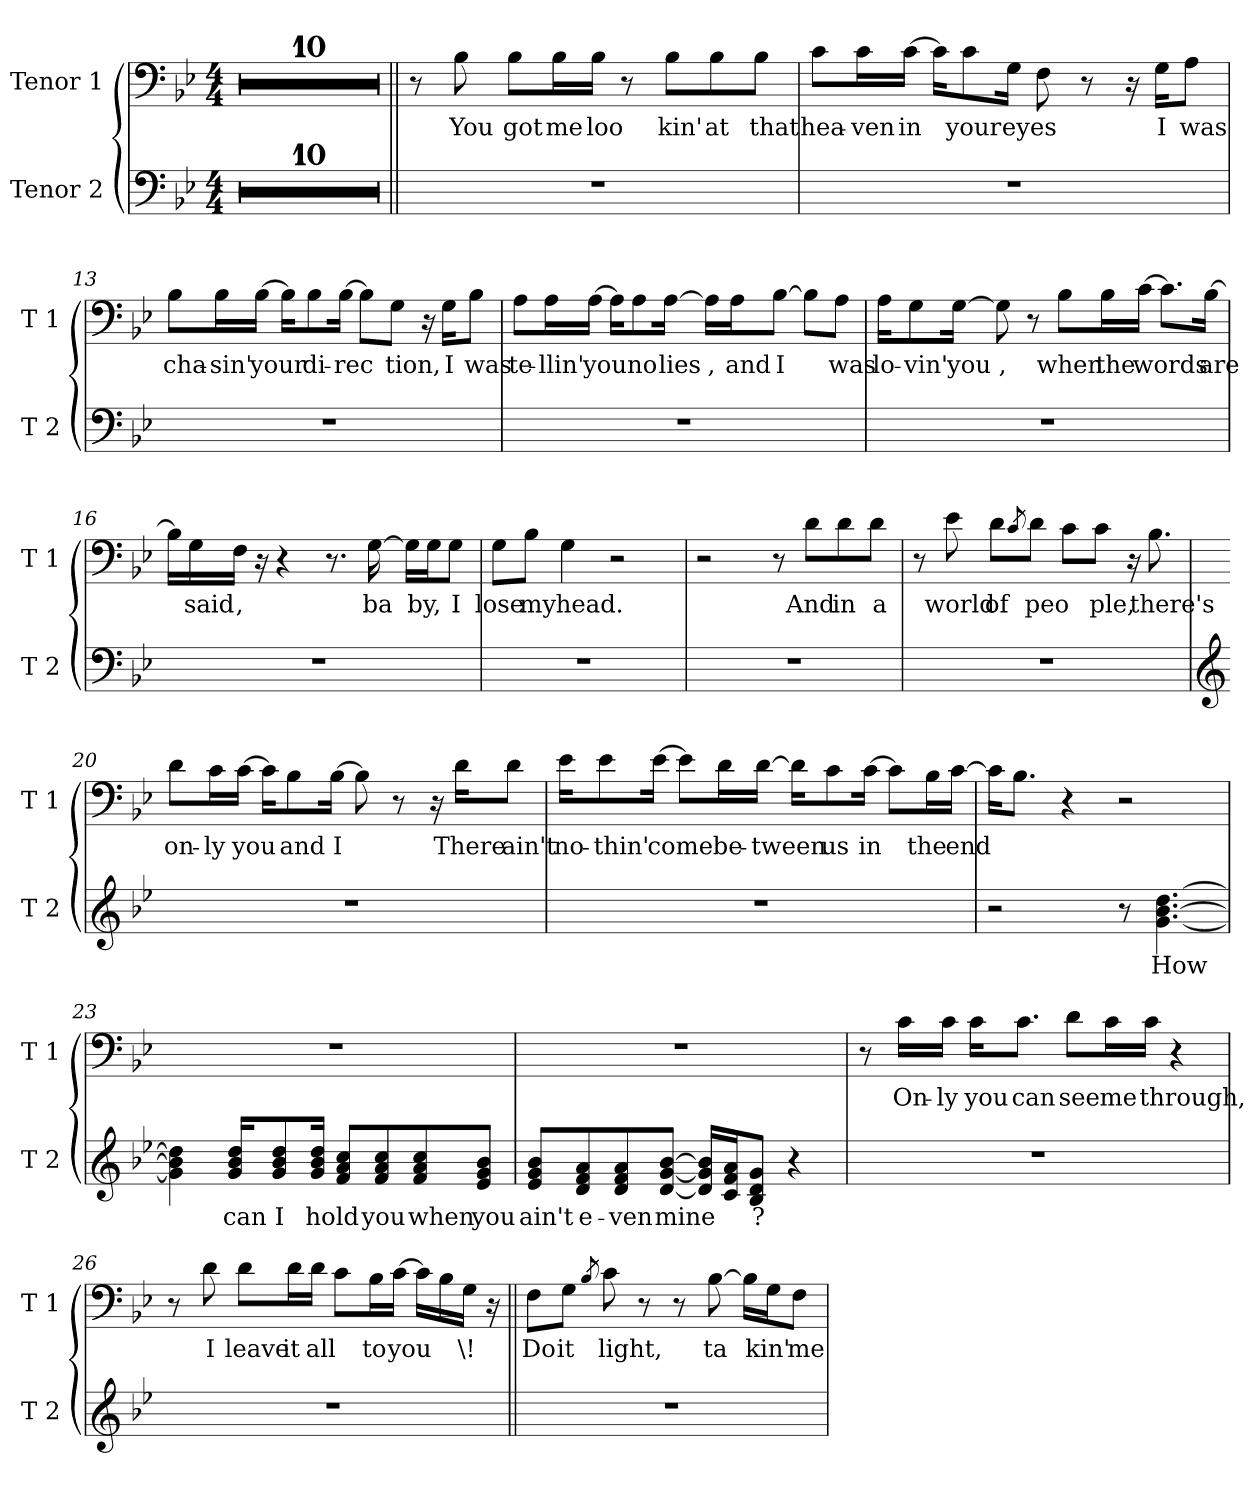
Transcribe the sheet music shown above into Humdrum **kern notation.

**kern	**text	**kern	**text
*part2	*part2	*part1	*part1
*staff2	*staff2	*staff1	*staff1
*I"Tenor 2	*	*I"Tenor 1	*
*I'T 2	*	*I'T 1	*
*clefF4	*	*clefF4	*
*k[b-e-]	*	*k[b-e-]	*
*g:	*	*g:	*
*M4/4	*	*M4/4	*
=1	=1	=1	=1
1r	.	1r	.
=2	=2	=2	=2
1r	.	1r	.
=3	=3	=3	=3
1r	.	1r	.
=4	=4	=4	=4
1r	.	1r	.
=5	=5	=5	=5
1r	.	1r	.
=6	=6	=6	=6
1r	.	1r	.
=7	=7	=7	=7
1r	.	1r	.
=8	=8	=8	=8
1r	.	1r	.
=9	=9	=9	=9
1r	.	1r	.
=10	=10	=10	=10
1r	.	1r	.
!!LO:LB:g=z
=11||	=11||	=11||	=11||
1r	.	8r	.
!	!	!	!LO:LY:b
.	.	8B-\	You
!	!	!	!LO:LY:b
.	.	8B-\L	got
!	!	!	!LO:LY:b
.	.	16B-\L	me
!	!	!	!LO:LY:b
.	.	16B-\JJ	loo
.	.	8r	.
!	!	!	!LO:LY:b
.	.	8B-\L	kin'
!	!	!	!LO:LY:b
.	.	8B-\	at
!	!	!	!LO:LY:b
.	.	8B-\J	that
=12	=12	=12	=12
!	!	!	!LO:LY:b
1r	.	8c\L	hea-
!	!	!	!LO:LY:b
.	.	16c\L	-ven
!	!	!	!LO:LY:b
.	.	[16c\JJ	in
.	.	16c\KL]	.
!	!	!	!LO:LY:b
.	.	8c\	your
!	!	!	!LO:LY:b
.	.	16G\Jk	eyes
!	!	!	!LO:LY:b
.	.	8F\	.
.	.	8r	.
.	.	16r	.
!	!	!	!LO:LY:b
.	.	16G\KL	I
!	!	!	!LO:LY:b
.	.	8A\J	was
=13	=13	=13	=13
!	!	!	!LO:LY:b
1r	.	8B-\L	cha-
!	!	!	!LO:LY:b
.	.	16B-\L	-sin'
!	!	!	!LO:LY:b
.	.	[16B-\JJ	your
.	.	16B-\KL]	.
!	!	!	!LO:LY:b
.	.	8B-\	di-
!	!	!	!LO:LY:b
.	.	[16B-\Jk	-rec
.	.	8B-\L]	.
!	!	!	!LO:LY:b
.	.	8G\J	tion,
.	.	16r	.
!	!	!	!LO:LY:b
.	.	16G\KL	I
!	!	!	!LO:LY:b
.	.	8B-\J	was
!!LO:LB:g=z
=14	=14	=14	=14
!	!	!	!LO:LY:b
1r	.	8A\L	te-
!	!	!	!LO:LY:b
.	.	16A\L	-llin'
!	!	!	!LO:LY:b
.	.	[16A\JJ	you
.	.	16A\KL]	.
!	!	!	!LO:LY:b
.	.	8A\	no
!	!	!	!LO:LY:b
.	.	[16A\Jk	lies
!	!	!	!LO:LY:b
.	.	16A\LL]	,
!	!	!	!LO:LY:b
.	.	16A\J	and
!	!	!	!LO:LY:b
.	.	[8B-\J	I
.	.	8B-\L]	.
!	!	!	!LO:LY:b
.	.	8A\J	was
=15	=15	=15	=15
!	!	!	!LO:LY:b
1r	.	16A\KL	lo-
!	!	!	!LO:LY:b
.	.	8G\	-vin'
!	!	!	!LO:LY:b
.	.	[16G\Jk	you
!	!	!	!LO:LY:b
.	.	8G\]	,
.	.	8r	.
!	!	!	!LO:LY:b
.	.	8B-\L	when
!	!	!	!LO:LY:b
.	.	16B-\L	the
!	!	!	!LO:LY:b
.	.	[16c\JJ	words
.	.	8.c\L]	.
!	!	!	!LO:LY:b
.	.	[16B-\Jk	are
=16	=16	=16	=16
1r	.	16B-\LL]	.
!	!	!	!LO:LY:b
.	.	16G\	said
!	!	!	!LO:LY:b
.	.	16F\JJ	,
.	.	16r	.
.	.	4r	.
.	.	8.r	.
!	!	!	!LO:LY:b
.	.	[16G\	ba
.	.	16G\LL]	.
!	!	!	!LO:LY:b
.	.	16G\J	by,
!	!	!	!LO:LY:b
.	.	8G\J	I
!!LO:LB:g=z
=17	=17	=17	=17
!	!	!	!LO:LY:b
1r	.	8G\L	lose
!	!	!	!LO:LY:b
.	.	8B-\J	my
!	!	!	!LO:LY:b
.	.	4G\	head.
.	.	2r	.
=18	=18	=18	=18
1r	.	2r	.
.	.	8r	.
!	!	!	!LO:LY:b
.	.	8d\L	And
!	!	!	!LO:LY:b
.	.	8d\	in
!	!	!	!LO:LY:b
.	.	8d\J	a
=19	=19	=19	=19
1r	.	8r	.
!	!	!	!LO:LY:b
.	.	8e-\	world
!	!	!	!LO:LY:b
.	.	8d\L	of
.	.	8qc/	.
!	!	!	!LO:LY:b
.	.	8d\J	peo
.	.	8c\L	.
!	!	!	!LO:LY:b
.	.	8c\J	ple,
.	.	16r	.
!	!	!	!LO:LY:b
.	.	8.B-\	there's
!!LO:LB:g=z
=20	=20	=20	=20
*clefG2	*	*	*
!	!	!	!LO:LY:b
1r	.	8d\L	on-
!	!	!	!LO:LY:b
.	.	16c\L	-ly
!	!	!	!LO:LY:b
.	.	[16c\JJ	you
.	.	16c\KL]	.
!	!	!	!LO:LY:b
.	.	8B-\	and
!	!	!	!LO:LY:b
.	.	[16B-\Jk	I
!	!	!	!LO:LY:b
.	.	8B-\]	.
.	.	8r	.
.	.	16r	.
!	!	!	!LO:LY:b
.	.	16d\KL	There
!	!	!	!LO:LY:b
.	.	8d\J	ain't
=21	=21	=21	=21
!	!	!	!LO:LY:b
1r	.	16e-\KL	no-
!	!	!	!LO:LY:b
.	.	8e-\	-thin'
!	!	!	!LO:LY:b
.	.	[16e-\Jk	come
.	.	8e-\L]	.
!	!	!	!LO:LY:b
.	.	16d\L	be-
!	!	!	!LO:LY:b
.	.	[16d\JJ	-tween
.	.	16d\KL]	.
!	!	!	!LO:LY:b
.	.	8c\	us
!	!	!	!LO:LY:b
.	.	[16c\Jk	in
.	.	8c\L]	.
!	!	!	!LO:LY:b
.	.	16B-\L	the
!	!	!	!LO:LY:b
.	.	[16c\JJ	end
=22	=22	=22	=22
2r	.	16c\KL]	.
!	!	!	!LO:LY:b
.	.	8.B-\J	.
.	.	4r	.
8r	.	2r	.
!	!LO:LY:b	!	!
[4.g\ [4.b-\ [4.dd\	How	.	.
!!LO:LB:g=z
=23	=23	=23	=23
4g\] 4b-\] 4dd\]	.	1r	.
!	!LO:LY:b	!	!
16g/ 16b-/ 16dd/KL	can	.	.
!	!LO:LY:b	!	!
8g/ 8b-/ 8dd/	I	.	.
!	!LO:LY:b	!	!
16g/ 16b-/ 16dd/Jk	hold	.	.
8f/ 8a/ 8cc/L	.	.	.
!	!LO:LY:b	!	!
8f/ 8a/ 8cc/	you	.	.
!	!LO:LY:b	!	!
8f/ 8a/ 8cc/	when	.	.
!	!LO:LY:b	!	!
8e-/ 8g/ 8b-/J	you	.	.
=24	=24	=24	=24
!	!LO:LY:b	!	!
8e-/ 8g/ 8b-/L	ain't	1r	.
!	!LO:LY:b	!	!
8d/ 8f/ 8a/	e-	.	.
!	!LO:LY:b	!	!
8d/ 8f/ 8a/	-ven	.	.
!	!LO:LY:b	!	!
[8d/ [8g/ [8b-/J	mine	.	.
16d/] 16g/] 16b-/]LL	.	.	.
16c/ 16f/ 16a/J	.	.	.
!	!LO:LY:b	!	!
8B-/ 8d/ 8g/J	?	.	.
4r	.	.	.
=25	=25	=25	=25
1r	.	8r	.
!	!	!	!LO:LY:b
.	.	16c\LL	On-
!	!	!	!LO:LY:b
.	.	16c\JJ	-ly
!	!	!	!LO:LY:b
.	.	16c\KL	you
!	!	!	!LO:LY:b
.	.	8.c\J	can
!	!	!	!LO:LY:b
.	.	8d\L	see
!	!	!	!LO:LY:b
.	.	16c\L	me
!	!	!	!LO:LY:b
.	.	16c\JJ	through,
.	.	4r	.
!!LO:PB:g=z
=26	=26	=26	=26
1r	.	8r	.
!	!	!	!LO:LY:b
.	.	8d\	I
!	!	!	!LO:LY:b
.	.	8d\L	leave
!	!	!	!LO:LY:b
.	.	16d\L	it
!	!	!	!LO:LY:b
.	.	16d\JJ	all
.	.	8c\L	.
!	!	!	!LO:LY:b
.	.	16B-\L	to
!	!	!	!LO:LY:b
.	.	[16c\JJ	you
.	.	16c\LL]	.
.	.	16B-\	.
!	!	!	!LO:LY:b
.	.	16G\JJ	\!
.	.	16r	.
=27||	=27||	=27||	=27||
!	!	!	!LO:LY:b
1r	.	8F\L	Do
!	!	!	!LO:LY:b
.	.	8G\J	it
.	.	8qB-/	.
!	!	!	!LO:LY:b
.	.	8c\	light,
.	.	8r	.
.	.	8r	.
!	!	!	!LO:LY:b
.	.	[8B-\	ta
.	.	16B-\LL]	.
!	!	!	!LO:LY:b
.	.	16G\J	kin'
!	!	!	!LO:LY:b
.	.	8F\J	me
=	=	=	=
*-	*-	*-	*-
